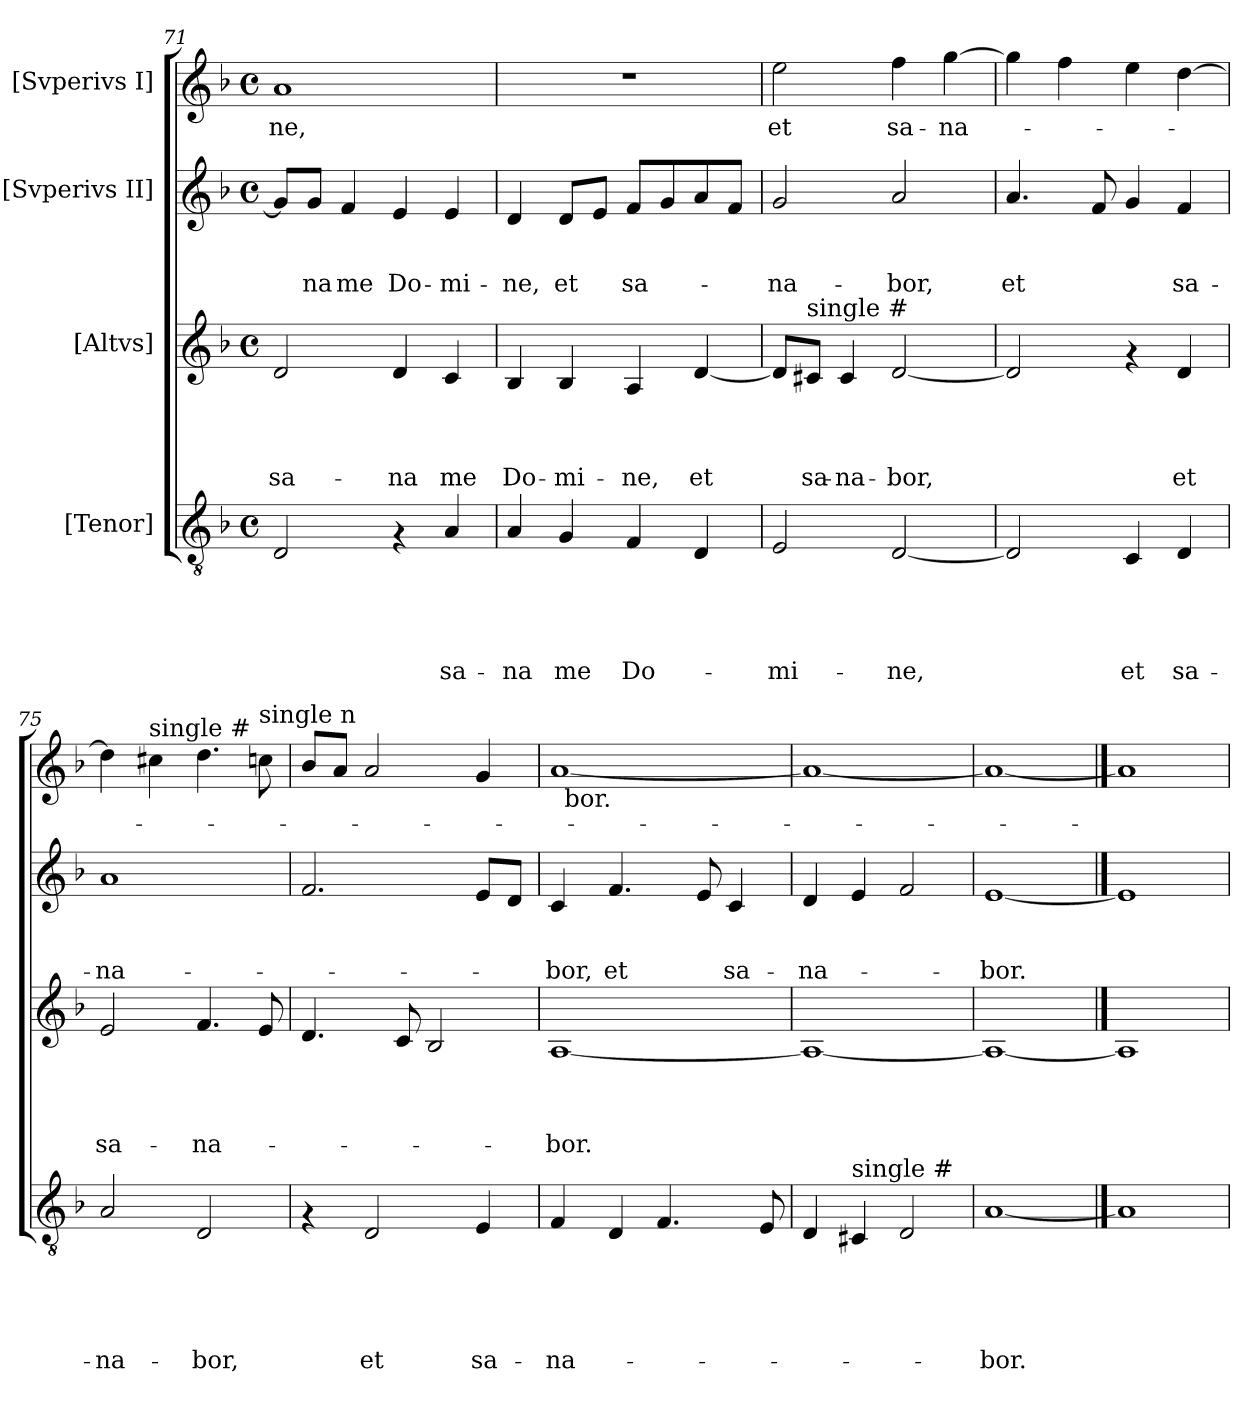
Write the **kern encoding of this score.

**kern	**text	**text	**text	**text	**text	**kern	**text	**text	**text	**text	**kern	**text	**text	**text	**kern	**text
*part4	*part4	*part4	*part4	*part4	*part4	*part3	*part3	*part3	*part3	*part3	*part2	*part2	*part2	*part2	*part1	*part1
*staff4	*staff4	*staff4	*staff4	*staff4	*staff4	*staff3	*staff3	*staff3	*staff3	*staff3	*staff2	*staff2	*staff2	*staff2	*staff1	*staff1
*I"[Tenor]	*	*	*	*	*	*I"[Altvs]	*	*	*	*	*I"[Svperivs II]	*	*	*	*I"[Svperivs I]	*
*clefGv2	*	*	*	*	*	*clefG2	*	*	*	*	*clefG2	*	*	*	*clefG2	*
*k[b-]	*	*	*	*	*	*k[b-]	*	*	*	*	*k[b-]	*	*	*	*k[b-]	*
*F:	*	*	*	*	*	*F:	*	*	*	*	*F:	*	*	*	*F:	*
*M4/4	*	*	*	*	*	*M4/4	*	*	*	*	*M4/4	*	*	*	*M4/4	*
*met(c)	*	*	*	*	*	*met(c)	*	*	*	*	*met(c)	*	*	*	*met(c)	*
=71	=71	=71	=71	=71	=71	=71	=71	=71	=71	=71	=71	=71	=71	=71	=71	=71
!	!	!	!	!	!	!	!	!	!	!LO:LY:b	!	!	!	!	!	!LO:LY:b
2D/	.	.	.	.	.	2d/	.	.	.	sa-	8g/L]	.	.	.	1a	-ne,
!	!	!	!	!	!	!	!	!	!	!	!	!	!	!LO:LY:b	!	!
.	.	.	.	.	.	.	.	.	.	.	8g/J	.	.	-na	.	.
!	!	!	!	!	!	!	!	!	!	!	!	!	!	!LO:LY:b	!	!
.	.	.	.	.	.	.	.	.	.	.	4f/	.	.	me	.	.
!	!	!	!	!	!	!	!	!	!	!LO:LY:b	!	!	!	!LO:LY:b	!	!
4rF	.	.	.	.	.	4d/	.	.	.	-na	4e/	.	.	Do-	.	.
!	!	!	!	!	!LO:LY:b	!	!	!	!	!LO:LY:b	!	!	!	!LO:LY:b	!	!
4A/	.	.	.	.	sa-	4c/	.	.	.	me	4e/	.	.	-mi-	.	.
=72	=72	=72	=72	=72	=72	=72	=72	=72	=72	=72	=72	=72	=72	=72	=72	=72
!	!	!	!	!	!LO:LY:b	!	!	!	!	!LO:LY:b	!	!	!	!LO:LY:b	!	!
4A/	.	.	.	.	-na	4B-/	.	.	.	Do-	4d/	.	.	-ne,	1r	.
!	!	!	!	!	!LO:LY:b	!	!	!	!	!LO:LY:b	!	!	!	!LO:LY:b	!	!
4G/	.	.	.	.	me	4B-/	.	.	.	-mi-	8d/L	.	.	et	.	.
.	.	.	.	.	.	.	.	.	.	.	8e/J	.	.	.	.	.
!	!	!	!	!	!LO:LY:b	!	!	!	!	!LO:LY:b	!	!	!	!LO:LY:b	!	!
4F/	.	.	.	.	Do-	4A/	.	.	.	-ne,	8f/L	.	.	sa-	.	.
.	.	.	.	.	.	.	.	.	.	.	8g/	.	.	.	.	.
!	!	!	!	!	!	!	!	!	!	!LO:LY:b	!	!	!	!	!	!
4D/	.	.	.	.	.	[<4d/	.	.	.	et	8a/	.	.	.	.	.
.	.	.	.	.	.	.	.	.	.	.	8f/J	.	.	.	.	.
=73	=73	=73	=73	=73	=73	=73	=73	=73	=73	=73	=73	=73	=73	=73	=73	=73
!	!	!	!	!	!LO:LY:b	!	!	!	!	!	!	!	!	!LO:LY:b	!	!LO:LY:b
2E/	.	.	.	.	-mi-	8d/L]	.	.	.	.	2g/	.	.	-na-	2ee\	et
!	!	!	!	!	!	!LO:TX:a:t=single #	!	!	!	!	!	!	!	!	!	!
!	!	!	!	!	!	!	!	!	!	!LO:LY:b	!	!	!	!	!	!
.	.	.	.	.	.	8c#/J	.	.	.	sa-	.	.	.	.	.	.
!	!	!	!	!	!	!	!	!	!	!LO:LY:b	!	!	!	!	!	!
.	.	.	.	.	.	4c#/	.	.	.	-na-	.	.	.	.	.	.
!	!	!	!	!	!LO:LY:b	!	!	!	!	!LO:LY:b	!	!	!	!LO:LY:b	!	!LO:LY:b
[<2D/	.	.	.	.	-ne,	[<2d/	.	.	.	-bor,	2a/	.	.	-bor,	4ff\	sa-
!	!	!	!	!	!	!	!	!	!	!	!	!	!	!	!	!LO:LY:b
.	.	.	.	.	.	.	.	.	.	.	.	.	.	.	[>4gg\	-na-
=74	=74	=74	=74	=74	=74	=74	=74	=74	=74	=74	=74	=74	=74	=74	=74	=74
!	!	!	!	!	!	!	!	!	!	!	!	!	!	!LO:LY:b	!	!
2D/]	.	.	.	.	.	2d/]	.	.	.	.	4.a/	.	.	et	4gg\]	.
.	.	.	.	.	.	.	.	.	.	.	.	.	.	.	4ff\	.
.	.	.	.	.	.	.	.	.	.	.	8f/	.	.	.	.	.
!	!	!	!	!	!LO:LY:b	!	!	!	!	!	!	!	!	!	!	!
4C/	.	.	.	.	et	4rf	.	.	.	.	4g/	.	.	.	4ee\	.
!	!	!	!	!	!LO:LY:b	!	!	!	!	!LO:LY:b	!	!	!	!LO:LY:b	!	!
4D/	.	.	.	.	sa-	4d/	.	.	.	et	4f/	.	.	sa-	[<4dd\	.
!!LO:LB:g=z
=75	=75	=75	=75	=75	=75	=75	=75	=75	=75	=75	=75	=75	=75	=75	=75	=75
!	!	!	!	!	!LO:LY:b	!	!	!	!	!LO:LY:b	!	!	!	!LO:LY:b	!	!
2A/	.	.	.	.	-na-	2e/	.	.	.	sa-	1a	.	.	-na-	4dd\]	.
!	!	!	!	!	!	!	!	!	!	!	!	!	!	!	!LO:TX:a:t=single #	!
.	.	.	.	.	.	.	.	.	.	.	.	.	.	.	4cc#\	.
!	!	!	!	!	!LO:LY:b	!	!	!	!	!LO:LY:b	!	!	!	!	!	!
2D/	.	.	.	.	-bor,	4.f/	.	.	.	-na-	.	.	.	.	4.dd\	.
!	!	!	!	!	!	!	!	!	!	!	!	!	!	!	!LO:TX:a:t=single n	!
.	.	.	.	.	.	8e/	.	.	.	.	.	.	.	.	8cc\	.
=76	=76	=76	=76	=76	=76	=76	=76	=76	=76	=76	=76	=76	=76	=76	=76	=76
4rF	.	.	.	.	.	4.d/	.	.	.	.	2.f/	.	.	.	8b-/L	.
.	.	.	.	.	.	.	.	.	.	.	.	.	.	.	8a/J	.
!	!	!	!	!	!LO:LY:b	!	!	!	!	!	!	!	!	!	!	!
2D/	.	.	.	.	et	.	.	.	.	.	.	.	.	.	2a/	.
.	.	.	.	.	.	8c/	.	.	.	.	.	.	.	.	.	.
.	.	.	.	.	.	2B-/	.	.	.	.	.	.	.	.	.	.
!	!	!	!	!	!LO:LY:b	!	!	!	!	!	!	!	!	!	!	!
4E/	.	.	.	.	sa-	.	.	.	.	.	8e/L	.	.	.	4g/	.
.	.	.	.	.	.	.	.	.	.	.	8d/J	.	.	.	.	.
=77	=77	=77	=77	=77	=77	=77	=77	=77	=77	=77	=77	=77	=77	=77	=77	=77
!	!	!	!	!	!LO:LY:b	!	!	!	!	!LO:LY:b	!	!	!	!LO:LY:b	!	!
*	*	*	*	*	*	*	*	*	*	*	*	*	*	*	*^	*
4F/	.	.	.	.	-na-	[<1A	.	.	.	-bor.	4c/	.	.	-bor,	[<1a	32ryy	.
!	!	!	!	!	!	!	!	!	!	!	!	!	!	!	!	!LO:TX:b:t=bor.	!
.	.	.	.	.	.	.	.	.	.	.	.	.	.	.	.	2ryy	.
!	!	!	!	!	!	!	!	!	!	!	!	!	!	!LO:LY:b	!	!	!
4D/	.	.	.	.	.	.	.	.	.	.	4.f/	.	.	et	.	.	.
4.F/	.	.	.	.	.	.	.	.	.	.	.	.	.	.	.	.	.
.	.	.	.	.	.	.	.	.	.	.	.	.	.	.	.	4...ryy	.
.	.	.	.	.	.	.	.	.	.	.	8e/	.	.	.	.	.	.
!	!	!	!	!	!	!	!	!	!	!	!	!	!	!LO:LY:b	!	!	!
.	.	.	.	.	.	.	.	.	.	.	4c/	.	.	sa-	.	.	.
8E/	.	.	.	.	.	.	.	.	.	.	.	.	.	.	.	.	.
=78	=78	=78	=78	=78	=78	=78	=78	=78	=78	=78	=78	=78	=78	=78	=78	=78	=78
!	!	!	!	!	!	!	!	!	!	!	!	!	!	!LO:LY:b	!	!	!
*	*	*	*	*	*	*	*	*	*	*	*	*	*	*	*v	*v	*
4D/	.	.	.	.	.	1A_	.	.	.	.	4d/	.	.	-na-	1a_	.
!LO:TX:a:t=single #	!	!	!	!	!	!	!	!	!	!	!	!	!	!	!	!
4C#/	.	.	.	.	.	.	.	.	.	.	4e/	.	.	.	.	.
2D/	.	.	.	.	.	.	.	.	.	.	2f/	.	.	.	.	.
=79	=79	=79	=79	=79	=79	=79	=79	=79	=79	=79	=79	=79	=79	=79	=79	=79
!	!	!	!	!	!LO:LY:b	!	!	!	!	!	!	!	!	!LO:LY:b	!	!
[1A	.	.	.	.	-bor.	1A_	.	.	.	.	[1e	.	.	-bor.	1a_	.
==80	==80	==80	==80	==80	==80	==80	==80	==80	==80	==80	==80	==80	==80	==80	==80	==80
1A]	.	.	.	.	.	1A]	.	.	.	.	1e]	.	.	.	1a]	.
=	=	=	=	=	=	=	=	=	=	=	=	=	=	=	=	=
*-	*-	*-	*-	*-	*-	*-	*-	*-	*-	*-	*-	*-	*-	*-	*-	*-
